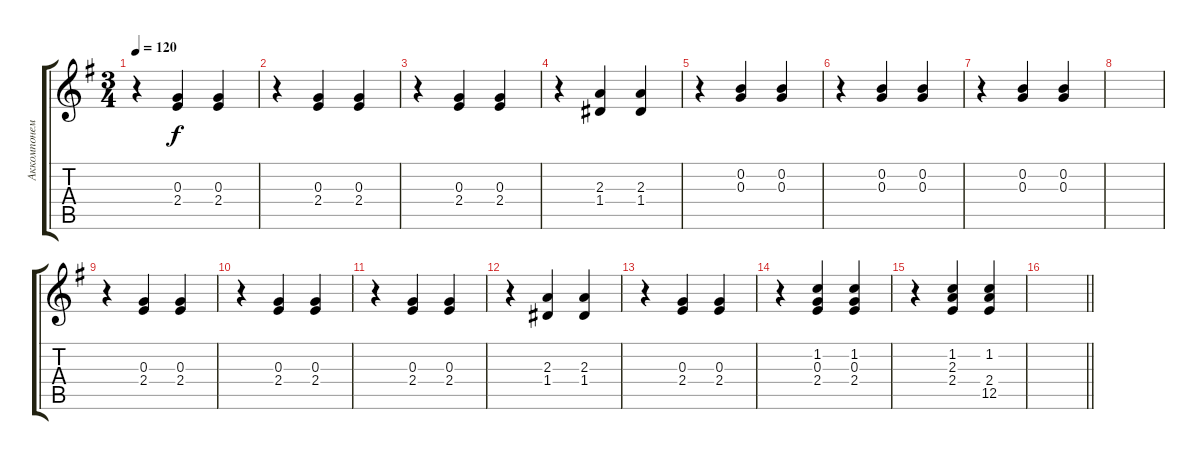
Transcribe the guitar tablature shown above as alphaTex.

\track ("Аккомпонемент" "Аккомпонем") {instrument acousticguitarsteel}
\staff {score tabs}
\tuning (E4 B3 G3 D3 A2 E2) {hide}
\ts (3 4)
\tempo 120
\clef g2
\ks g
r.4{dy f} (0.3 2.4).4 (0.3 2.4).4 |
r.4 (0.3 2.4).4 (0.3 2.4).4 |
r.4 (0.3 2.4).4 (0.3 2.4).4 |
r.4 (2.3 1.4).4 (2.3 1.4).4 |
r.4 (0.2 0.3).4 (0.2 0.3).4 |
r.4 (0.2 0.3).4 (0.2 0.3).4 |
r.4 (0.2 0.3).4 (0.2 0.3).4 |
|
r.4 (0.3 2.4).4 (0.3 2.4).4 |
r.4 (0.3 2.4).4 (0.3 2.4).4 |
r.4 (0.3 2.4).4 (0.3 2.4).4 |
r.4 (2.3 1.4).4 (2.3 1.4).4 |
r.4 (0.3 2.4).4 (0.3 2.4).4 |
r.4 (1.2 0.3 2.4).4 (1.2 0.3 2.4).4 |
r.4 (1.2 2.3 2.4).4 (1.2 2.4 12.5).4 |
\barLineRight lightlight
